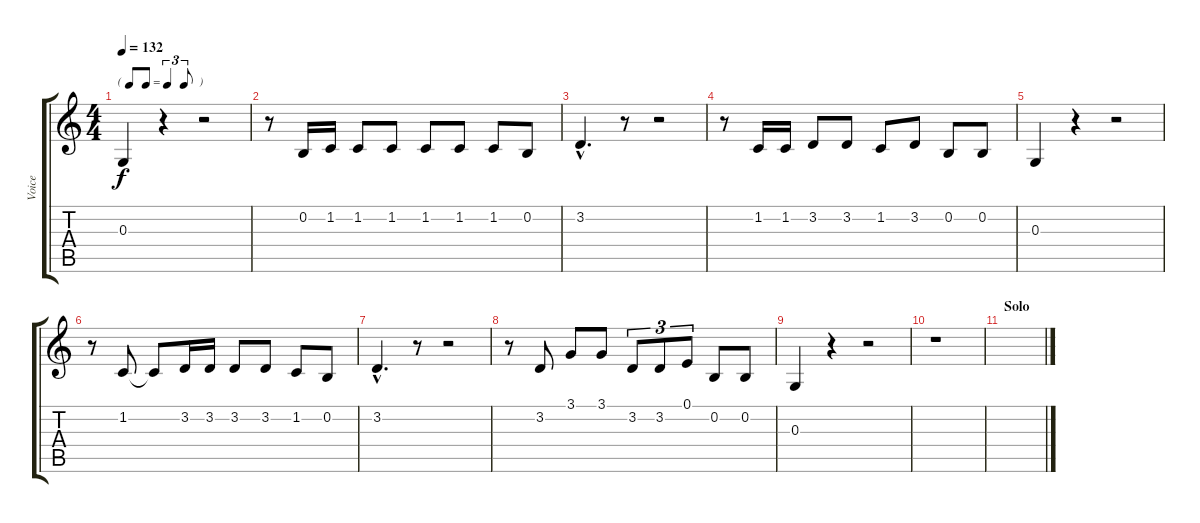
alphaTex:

\track ("Voice" "Voice") {instrument flute}
\staff {score tabs}
\tuning (E4 B3 G3 D3 A2 E2) {hide}
\ts (4 4)
\tf triplet8th
\tempo 132
\clef g2
\ks c
0.3.4{dy f} r.4 r.2 |
r.8 0.2.16 1.2.16 1.2.8 1.2.8 1.2.8 1.2.8 1.2.8 0.2.8 |
3.2{hac}.4{d} r.8 r.2 |
r.8 1.2.16 1.2.16 3.2.8 3.2.8 1.2.8 3.2.8 0.2.8 0.2.8 |
0.3.4 r.4 r.2 |
r.8 1.2.8 1.2{t}.8 3.2.16 3.2.16 3.2.8 3.2.8 1.2.8 0.2.8 |
3.2{hac}.4{d} r.8 r.2 |
r.8 3.2.8 3.1.8 3.1.8 3.2.8{tu (3 2)} 3.2.8{tu (3 2)} 0.1.8{tu (3 2)} 0.2.8 0.2.8 |
0.3.4 r.4 r.2 |
r.1 |
\section ("" "Solo")
